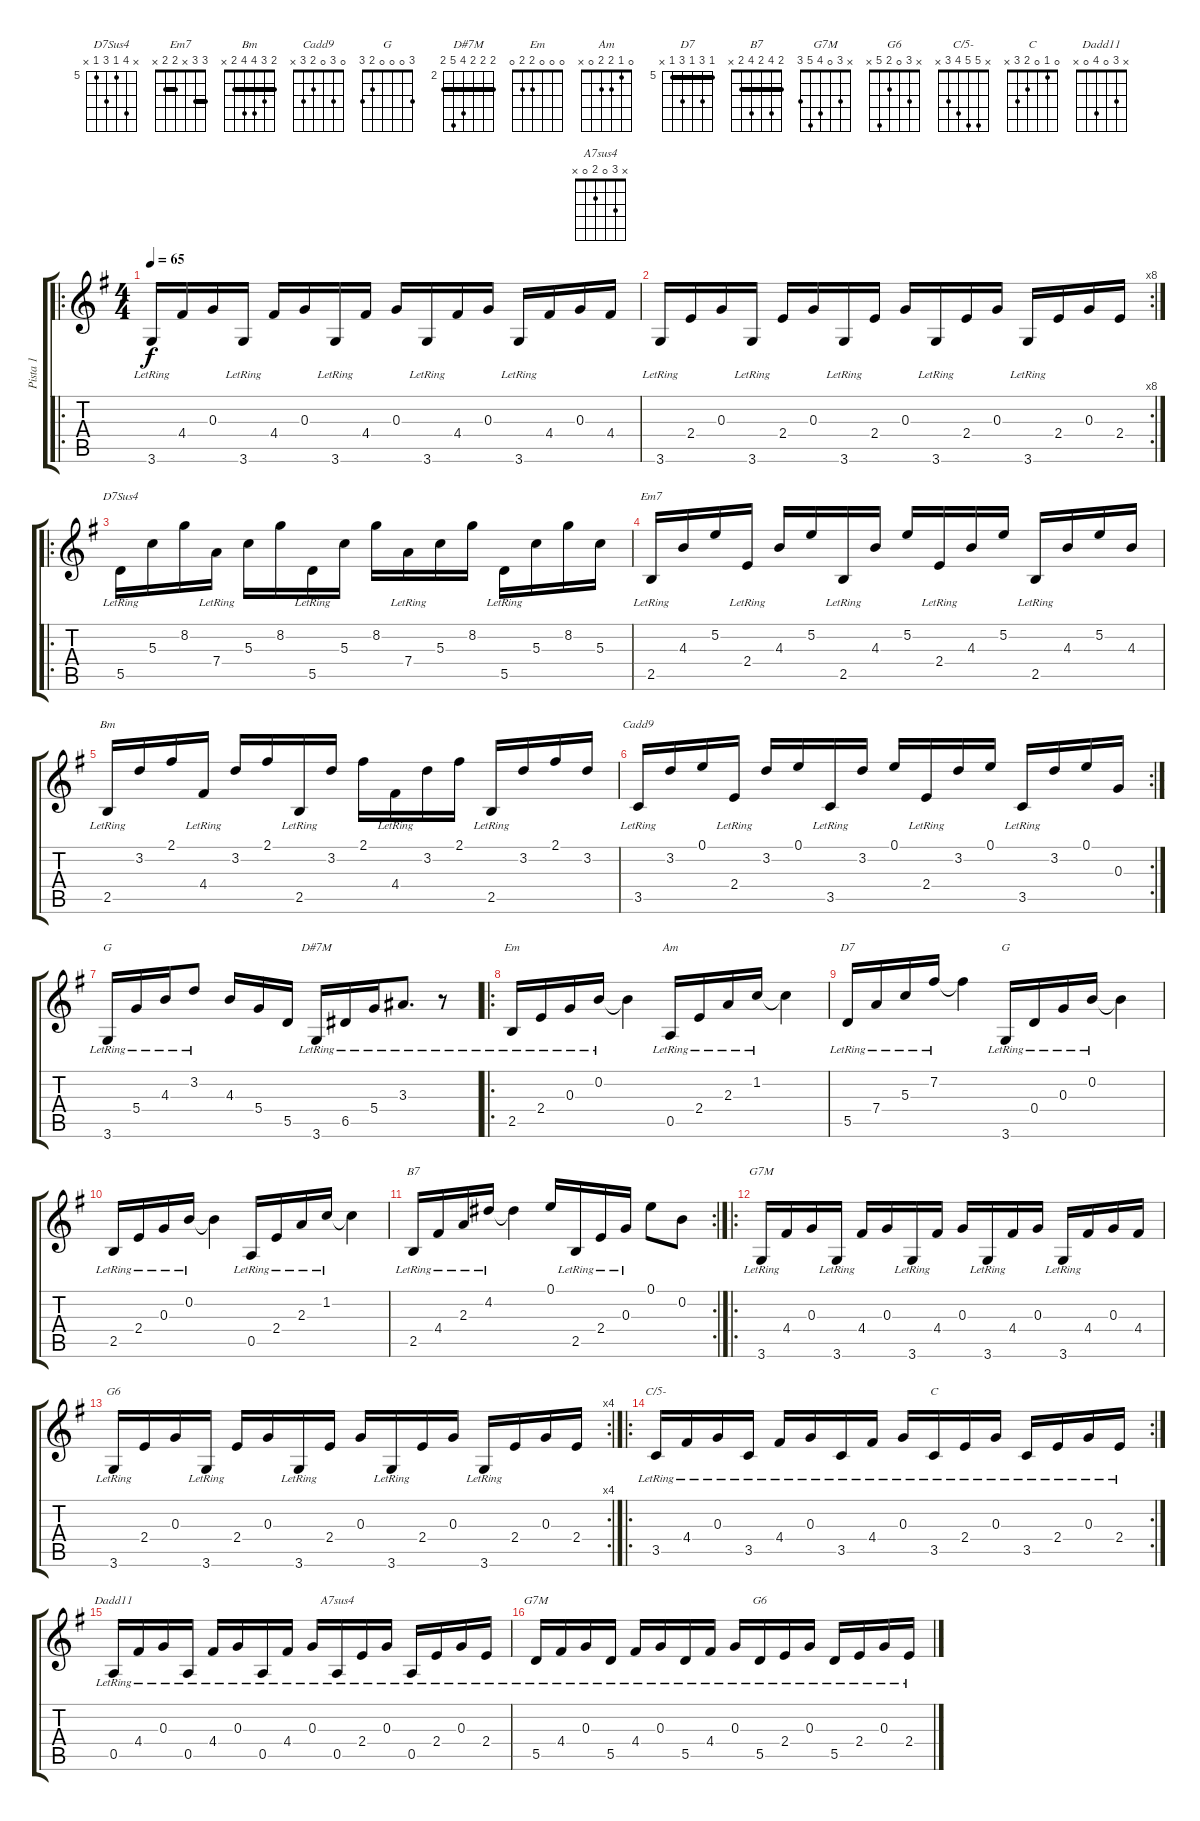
\track ("Pista 1" "Pista 1") {instrument acousticguitarsteel}
\staff {score tabs}
\tuning (E4 B3 G3 D3 A2 E2) {hide}
\chord ("D7Sus4" x 8 5 7 5 x) {firstfret 5}
\chord ("Em7" 3 3 x 2 2 x) {barre (2 3)}
\chord ("Bm" 2 3 4 4 2 x) {barre 2}
\chord ("Cadd9" 0 3 0 2 3 x)
\chord ("G" 3 3 4 5 5 3) {barre 3}
\chord ("D#7M" 3 3 3 5 6 3) {firstfret 2 barre 3}
\chord ("Em" 0 0 0 2 2 0)
\chord ("Am" 0 1 2 2 0 x)
\chord ("D7" 5 7 5 7 5 x) {firstfret 5 barre 5}
\chord ("G" 3 0 0 0 2 3)
\chord ("B7" 2 4 2 4 2 x) {barre 2}
\chord ("G7M" x 3 4 4 x 3)
\chord ("G6" x 3 4 2 x 3)
\chord ("C/5-" x 5 5 4 3 x)
\chord ("C" 0 1 0 2 3 x)
\chord ("Dadd11" x 3 0 4 0 x)
\chord ("A7sus4" x 3 0 2 0 x)
\chord ("G7M" x 3 0 4 5 3)
\chord ("G6" x 3 0 2 5 x)
\ro
\ts (4 4)
\tempo 65
\clef g2
\ks g
3.6{lr}.16{dy f instrument acousticguitarsteel} 4.4.16 0.3.16 3.6{lr}.16 4.4.16 0.3.16 3.6{lr}.16 4.4.16 0.3.16 3.6{lr}.16 4.4.16 0.3.16 3.6{lr}.16 4.4.16 0.3.16 4.4.16 |
\rc 8
3.6{lr}.16 2.4.16 0.3.16 3.6{lr}.16 2.4.16 0.3.16 3.6{lr}.16 2.4.16 0.3.16 3.6{lr}.16 2.4.16 0.3.16 3.6{lr}.16 2.4.16 0.3.16 2.4.16 |
\ro
5.5{lr}.16{ch "D7Sus4"} 5.3.16 8.2.16 7.4{lr}.16 5.3.16 8.2.16 5.5{lr}.16 5.3.16 8.2.16 7.4{lr}.16 5.3.16 8.2.16 5.5{lr}.16 5.3.16 8.2.16 5.3.16 |
2.5{lr}.16{ch "Em7"} 4.3.16 5.2.16 2.4{lr}.16 4.3.16 5.2.16 2.5{lr}.16 4.3.16 5.2.16 2.4{lr}.16 4.3.16 5.2.16 2.5{lr}.16 4.3.16 5.2.16 4.3.16 |
2.5{lr}.16{ch "Bm"} 3.2.16 2.1.16 4.4{lr}.16 3.2.16 2.1.16 2.5{lr}.16 3.2.16 2.1.16 4.4{lr}.16 3.2.16 2.1.16 2.5{lr}.16 3.2.16 2.1.16 3.2.16 |
\rc 2
3.5{lr}.16{ch "Cadd9"} 3.2.16 0.1.16 2.4{lr}.16 3.2.16 0.1.16 3.5{lr}.16 3.2.16 0.1.16 2.4{lr}.16 3.2.16 0.1.16 3.5{lr}.16 3.2.16 0.1.16 0.3.16 |
3.6{lr}.16{ch "G"} 5.4{lr}.16 4.3{lr}.16 3.2{lr}.8 4.3.16 5.4.16 5.5.16 3.6{lr}.16{ch "D#7M"} 6.5{lr}.16 5.4{lr}.16 3.3{lr}.8{d} r.8 |
\ro
2.5{lr}.16{ch "Em"} 2.4{lr}.16 0.3{lr}.16 0.2{lr}.16 0.2{t}.4 0.5{lr}.16{ch "Am"} 2.4{lr}.16 2.3{lr}.16 1.2{lr}.16 1.2{t}.4 |
5.5{lr}.16{ch "D7"} 7.4{lr}.16 5.3{lr}.16 7.2{lr}.16 7.2{t}.4 3.6{lr}.16{ch "G"} 0.4{lr}.16 0.3{lr}.16 0.2{lr}.16 0.2{t}.4 |
2.5{lr}.16 2.4{lr}.16 0.3{lr}.16 0.2{lr}.16 0.2{t}.4 0.5{lr}.16 2.4{lr}.16 2.3{lr}.16 1.2{lr}.16 1.2{t}.4 |
\rc 2
2.5{lr}.16{ch "B7"} 4.4{lr}.16 2.3{lr}.16 4.2{lr}.16 4.2{t}.4 0.1.16 2.5{lr}.16 2.4{lr}.16 0.3{lr}.16 0.1.8 0.2.8 |
\ro
3.6{lr}.16{ch "G7M"} 4.4.16 0.3.16 3.6{lr}.16 4.4.16 0.3.16 3.6{lr}.16 4.4.16 0.3.16 3.6{lr}.16 4.4.16 0.3.16 3.6{lr}.16 4.4.16 0.3.16 4.4.16 |
\rc 4
3.6{lr}.16{ch "G6"} 2.4.16 0.3.16 3.6{lr}.16 2.4.16 0.3.16 3.6{lr}.16 2.4.16 0.3.16 3.6{lr}.16 2.4.16 0.3.16 3.6{lr}.16 2.4.16 0.3.16 2.4.16 |
\ro
\rc 2
3.5{lr}.16{ch "C/5-"} 4.4{lr}.16 0.3{lr}.16 3.5{lr}.16 4.4{lr}.16 0.3{lr}.16 3.5{lr}.16 4.4{lr}.16 0.3{lr}.16 3.5{lr}.16{ch "C"} 2.4{lr}.16 0.3{lr}.16 3.5{lr}.16 2.4{lr}.16 0.3{lr}.16 2.4{lr}.16 |
0.5{lr}.16{ch "Dadd11"} 4.4{lr}.16 0.3{lr}.16 0.5{lr}.16 4.4{lr}.16 0.3{lr}.16 0.5{lr}.16 4.4{lr}.16 0.3{lr}.16 0.5{lr}.16{ch "A7sus4"} 2.4{lr}.16 0.3{lr}.16 0.5{lr}.16 2.4{lr}.16 0.3{lr}.16 2.4{lr}.16 |
5.5{lr}.16{ch "G7M"} 4.4{lr}.16 0.3{lr}.16 5.5{lr}.16 4.4{lr}.16 0.3{lr}.16 5.5{lr}.16 4.4{lr}.16 0.3{lr}.16 5.5{lr}.16{ch "G6"} 2.4{lr}.16 0.3{lr}.16 5.5{lr}.16 2.4{lr}.16 0.3{lr}.16 2.4{lr}.16
